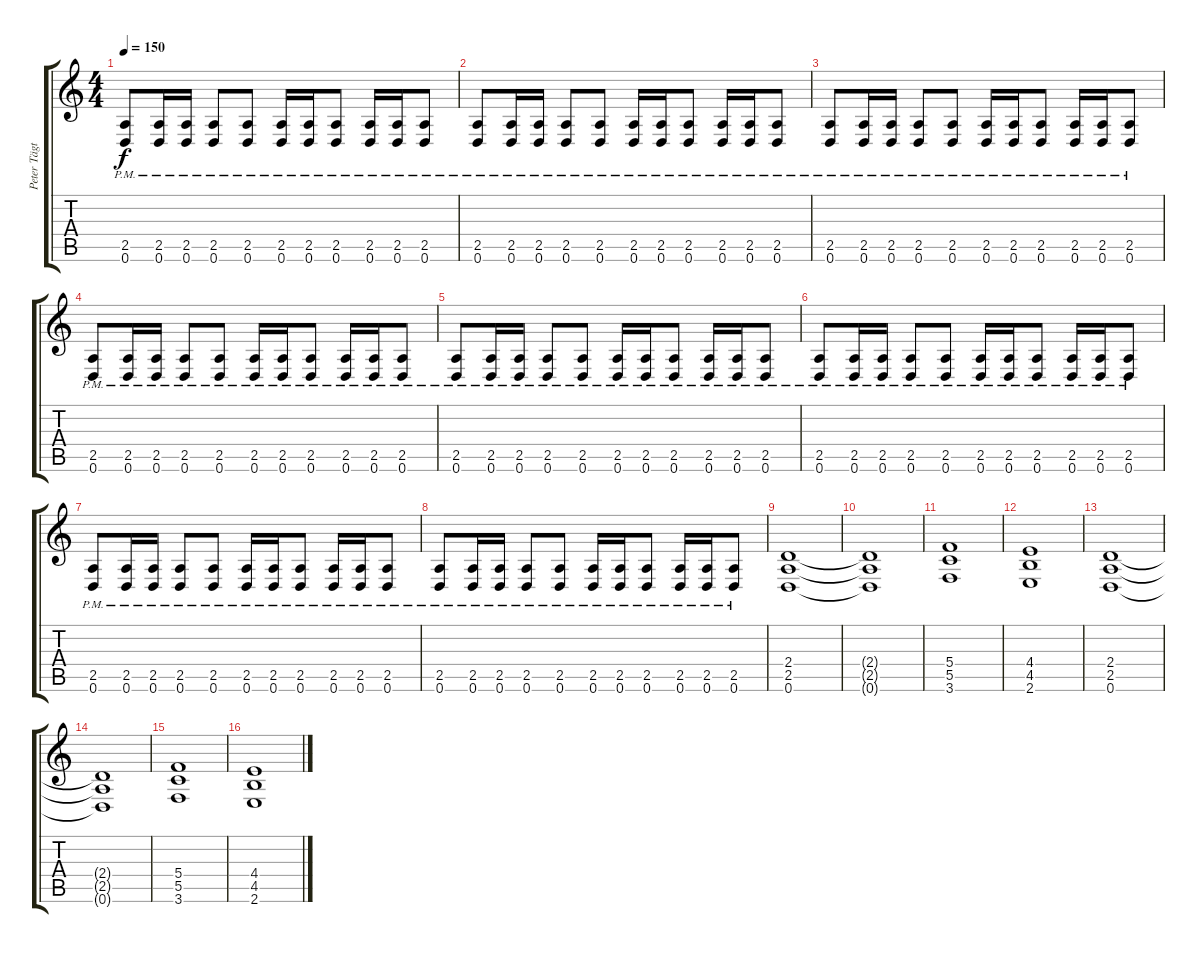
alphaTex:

\track ("Peter Tägtgren" "Peter Tägt") {instrument distortionguitar}
\staff {score tabs}
\tuning (D4 A3 F3 C3 G2 D2) {hide}
\ts (4 4)
\tempo 150
\clef g2
\ks c
(2.5{pm} 0.6{pm}).8{dy f} (2.5{pm} 0.6{pm}).16 (2.5{pm} 0.6{pm}).16 (2.5{pm} 0.6{pm}).8 (2.5{pm} 0.6{pm}).8 (2.5{pm} 0.6{pm}).16 (2.5{pm} 0.6{pm}).16 (2.5{pm} 0.6{pm}).8 (2.5{pm} 0.6{pm}).16 (2.5{pm} 0.6{pm}).16 (2.5{pm} 0.6{pm}).8 |
(2.5{pm} 0.6{pm}).8 (2.5{pm} 0.6{pm}).16 (2.5{pm} 0.6{pm}).16 (2.5{pm} 0.6{pm}).8 (2.5{pm} 0.6{pm}).8 (2.5{pm} 0.6{pm}).16 (2.5{pm} 0.6{pm}).16 (2.5{pm} 0.6{pm}).8 (2.5{pm} 0.6{pm}).16 (2.5{pm} 0.6{pm}).16 (2.5{pm} 0.6{pm}).8 |
(2.5{pm} 0.6{pm}).8 (2.5{pm} 0.6{pm}).16 (2.5{pm} 0.6{pm}).16 (2.5{pm} 0.6{pm}).8 (2.5{pm} 0.6{pm}).8 (2.5{pm} 0.6{pm}).16 (2.5{pm} 0.6{pm}).16 (2.5{pm} 0.6{pm}).8 (2.5{pm} 0.6{pm}).16 (2.5{pm} 0.6{pm}).16 (2.5{pm} 0.6{pm}).8 |
(2.5{pm} 0.6{pm}).8 (2.5{pm} 0.6{pm}).16 (2.5{pm} 0.6{pm}).16 (2.5{pm} 0.6{pm}).8 (2.5{pm} 0.6{pm}).8 (2.5{pm} 0.6{pm}).16 (2.5{pm} 0.6{pm}).16 (2.5{pm} 0.6{pm}).8 (2.5{pm} 0.6{pm}).16 (2.5{pm} 0.6{pm}).16 (2.5{pm} 0.6{pm}).8 |
(2.5{pm} 0.6{pm}).8 (2.5{pm} 0.6{pm}).16 (2.5{pm} 0.6{pm}).16 (2.5{pm} 0.6{pm}).8 (2.5{pm} 0.6{pm}).8 (2.5{pm} 0.6{pm}).16 (2.5{pm} 0.6{pm}).16 (2.5{pm} 0.6{pm}).8 (2.5{pm} 0.6{pm}).16 (2.5{pm} 0.6{pm}).16 (2.5{pm} 0.6{pm}).8 |
(2.5{pm} 0.6{pm}).8 (2.5{pm} 0.6{pm}).16 (2.5{pm} 0.6{pm}).16 (2.5{pm} 0.6{pm}).8 (2.5{pm} 0.6{pm}).8 (2.5{pm} 0.6{pm}).16 (2.5{pm} 0.6{pm}).16 (2.5{pm} 0.6{pm}).8 (2.5{pm} 0.6{pm}).16 (2.5{pm} 0.6{pm}).16 (2.5{pm} 0.6{pm}).8 |
(2.5{pm} 0.6{pm}).8 (2.5{pm} 0.6{pm}).16 (2.5{pm} 0.6{pm}).16 (2.5{pm} 0.6{pm}).8 (2.5{pm} 0.6{pm}).8 (2.5{pm} 0.6{pm}).16 (2.5{pm} 0.6{pm}).16 (2.5{pm} 0.6{pm}).8 (2.5{pm} 0.6{pm}).16 (2.5{pm} 0.6{pm}).16 (2.5{pm} 0.6{pm}).8 |
(2.5{pm} 0.6{pm}).8 (2.5{pm} 0.6{pm}).16 (2.5{pm} 0.6{pm}).16 (2.5{pm} 0.6{pm}).8 (2.5{pm} 0.6{pm}).8 (2.5{pm} 0.6{pm}).16 (2.5{pm} 0.6{pm}).16 (2.5{pm} 0.6{pm}).8 (2.5{pm} 0.6{pm}).16 (2.5{pm} 0.6{pm}).16 (2.5{pm} 0.6{pm}).8 |
(2.4 2.5 0.6).1 |
(2.4{t} 2.5{t} 0.6{t}).1 |
(5.4 5.5 3.6).1 |
(4.4 4.5 2.6).1 |
(2.4 2.5 0.6).1 |
(2.4{t} 2.5{t} 0.6{t}).1 |
(5.4 5.5 3.6).1 |
(4.4 4.5 2.6).1
